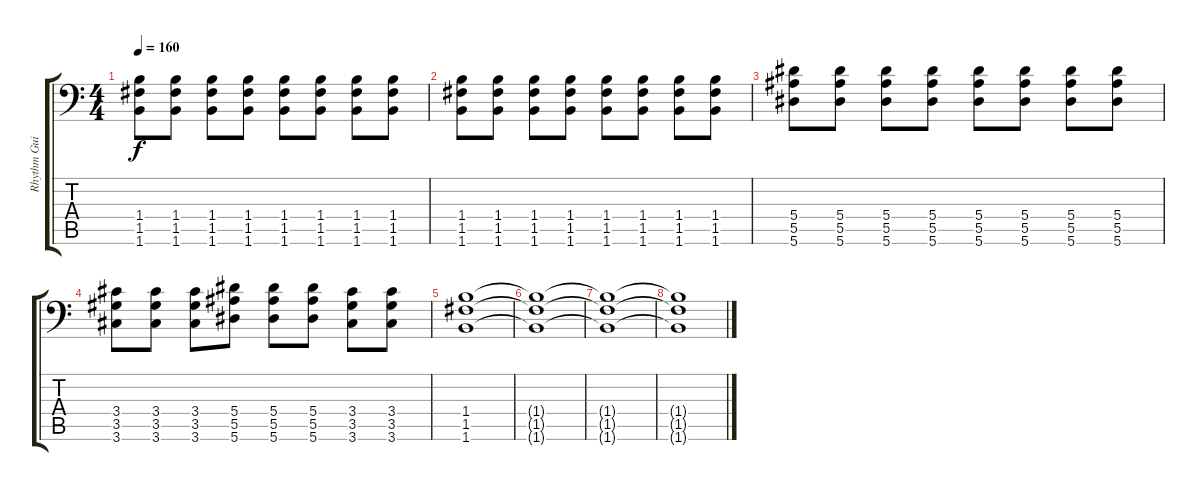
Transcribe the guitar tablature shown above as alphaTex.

\track ("Rhythm Guitar: Chris Di Carlo" "Rhythm Gui") {instrument distortionguitar}
\staff {score tabs}
\tuning (C4 G3 Eb3 Bb2 F2 Bb1) {hide}
\ts (4 4)
\tempo 160
\clef f4
\ks c
(1.4 1.5 1.6).8{dy f} (1.4 1.5 1.6).8 (1.4 1.5 1.6).8 (1.4 1.5 1.6).8 (1.4 1.5 1.6).8 (1.4 1.5 1.6).8 (1.4 1.5 1.6).8 (1.4 1.5 1.6).8 |
(1.4 1.5 1.6).8 (1.4 1.5 1.6).8 (1.4 1.5 1.6).8 (1.4 1.5 1.6).8 (1.4 1.5 1.6).8 (1.4 1.5 1.6).8 (1.4 1.5 1.6).8 (1.4 1.5 1.6).8 |
(5.4 5.5 5.6).8 (5.4 5.5 5.6).8 (5.4 5.5 5.6).8 (5.4 5.5 5.6).8 (5.4 5.5 5.6).8 (5.4 5.5 5.6).8 (5.4 5.5 5.6).8 (5.4 5.5 5.6).8 |
(3.4 3.5 3.6).8 (3.4 3.5 3.6).8 (3.4 3.5 3.6).8 (5.4 5.5 5.6).8 (5.4 5.5 5.6).8 (5.4 5.5 5.6).8 (3.4 3.5 3.6).8 (3.4 3.5 3.6).8 |
(1.4 1.5 1.6).1 |
(1.4{t} 1.5{t} 1.6{t}).1 |
(1.4{t} 1.5{t} 1.6{t}).1 |
(1.4{t} 1.5{t} 1.6{t}).1
